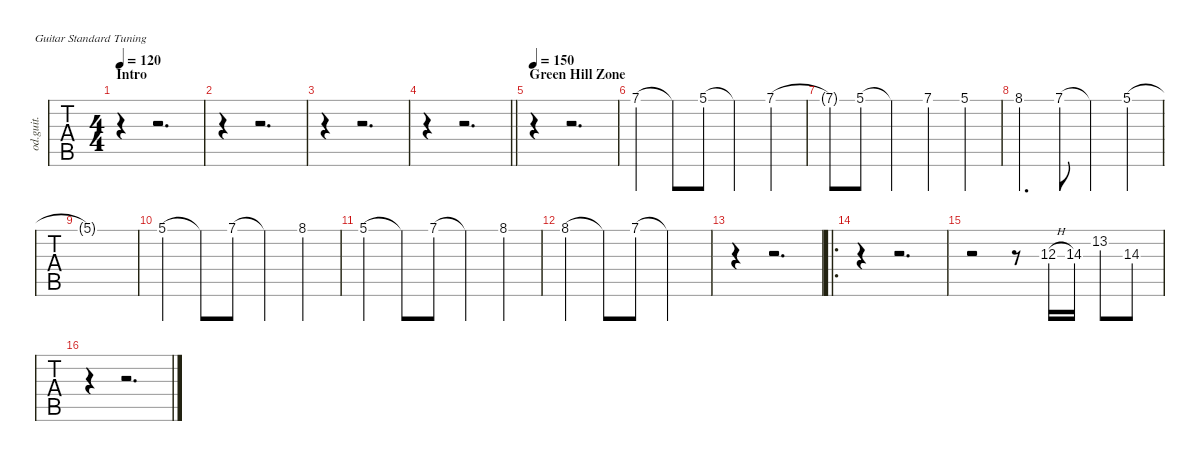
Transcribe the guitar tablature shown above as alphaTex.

\defaultSystemsLayout 4
\hideDynamics
\bracketExtendMode nobrackets
\otherSystemsTrackNameOrientation horizontal
\track ("E Guitar 4" "od.guit.") {instrument overdrivenguitar}
\staff {tabs}
\tuning (E4 B3 G3 D3 A2 E2)
\ts (4 4)
\beaming (8 2 2 2 2)
\section ("" "Intro")
\tempo 120
\clef g2
\ks c
r.4{dy f instrument overdrivenguitar} r.2{d} |
r.4 r.2{d} |
r.4 r.2{d} |
\barLineRight lightlight
r.4 r.2{d} |
\section ("" "Green Hill Zone")
\tempo 150
r.4 r.2{d} |
7.1.4 7.1{t}.8 5.1.8 5.1{t}.4 7.1.4 |
7.1{t}.8 5.1.8 5.1{t}.4 7.1{st}.4 5.1{st}.4 |
8.1.4{d} 7.1.8 7.1{t}.4 5.1.4 |
5.1{t}.1 |
5.1.4 5.1{t}.8 7.1.8 7.1{t}.4 8.1{st}.4 |
5.1.4 5.1{t}.8 7.1.8 7.1{t}.4 8.1{st}.4 |
8.1.4 8.1{t}.8 7.1.8 7.1{t}.2 |
r.4 r.2{d} |
\ro
r.4 r.2{d} |
r.2 r.8 12.3{h}.16 14.3.16 13.2.8 14.3.8 |
r.4 r.2{d}
